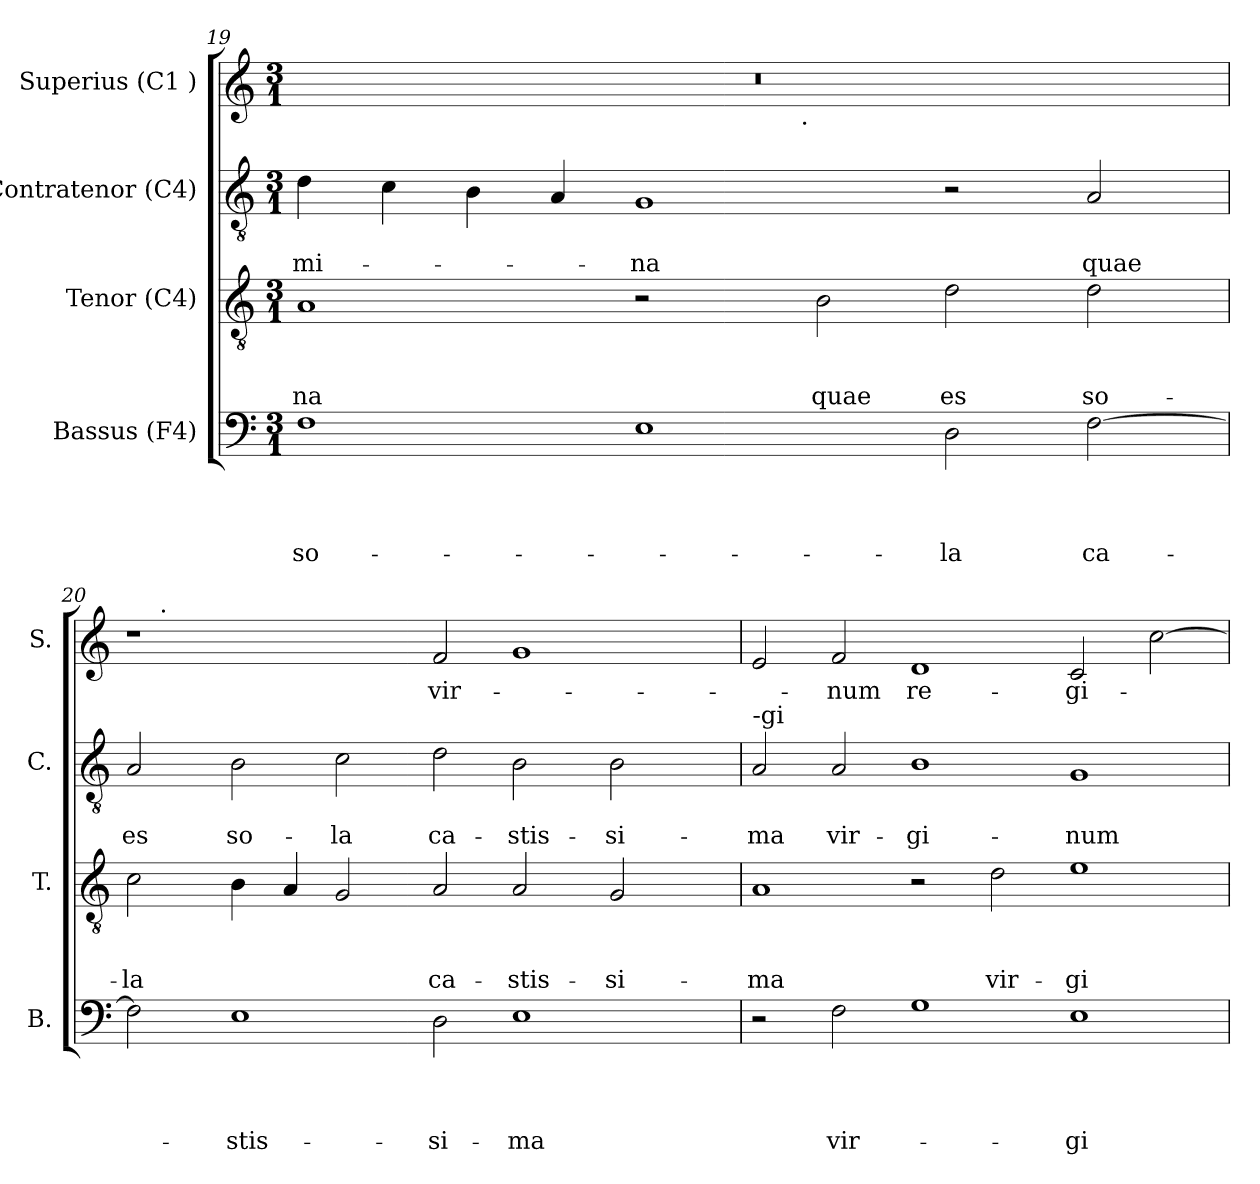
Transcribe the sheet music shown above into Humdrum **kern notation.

**kern	**text	**text	**text	**text	**kern	**text	**text	**text	**kern	**text	**text	**kern	**text
*part4	*part4	*part4	*part4	*part4	*part3	*part3	*part3	*part3	*part2	*part2	*part2	*part1	*part1
*staff4	*staff4	*staff4	*staff4	*staff4	*staff3	*staff3	*staff3	*staff3	*staff2	*staff2	*staff2	*staff1	*staff1
*I"Bassus (F4)	*	*	*	*	*I"Tenor (C4)	*	*	*	*I"Contratenor (C4)	*	*	*I"Superius (C1 )	*
*I'B.	*	*	*	*	*I'T.	*	*	*	*I'C.	*	*	*I'S.	*
*clefF4	*	*	*	*	*clefGv2	*	*	*	*clefGv2	*	*	*clefG2	*
*k[]	*	*	*	*	*k[]	*	*	*	*k[]	*	*	*k[]	*
*C:	*	*	*	*	*C:	*	*	*	*C:	*	*	*C:	*
*M3/1	*	*	*	*	*M3/1	*	*	*	*M3/1	*	*	*M3/1	*
=19	=19	=19	=19	=19	=19	=19	=19	=19	=19	=19	=19	=19	=19
!	!	!	!	!LO:LY:b	!	!	!	!LO:LY:b	!	!	!LO:LY:b	!	!
*	*	*	*	*	*	*	*	*	*	*	*	*^	*
1F	.	.	.	so-	1A	.	.	-na	4d\	.	-mi-	0.r	1ryy	.
.	.	.	.	.	.	.	.	.	4c\	.	.	.	.	.
.	.	.	.	.	.	.	.	.	4B\	.	.	.	.	.
.	.	.	.	.	.	.	.	.	4A/	.	.	.	.	.
!	!	!	!	!	!	!	!	!	!	!	!LO:LY:b	!	!	!
1E	.	.	.	.	2r	.	.	.	1G	.	-na	.	4ryy	.
.	.	.	.	.	.	.	.	.	.	.	.	.	8...ryy	.
!	!	!	!	!	!	!	!	!	!	!	!	!	!LO:TX:b:t=.	!
.	.	.	.	.	.	.	.	.	.	.	.	.	1ryy	.
!	!	!	!	!	!	!	!	!LO:LY:b	!	!	!	!	!	!
.	.	.	.	.	2B\	.	.	quae	.	.	.	.	.	.
!	!	!	!	!LO:LY:b	!	!	!	!LO:LY:b	!	!	!	!	!	!
2D\	.	.	.	-la	2d\	.	.	es	2r	.	.	.	.	.
.	.	.	.	.	.	.	.	.	.	.	.	.	2ryy	.
!	!	!	!	!LO:LY:b	!	!	!	!LO:LY:b	!	!	!LO:LY:b	!	!	!
[>2F\	.	.	.	ca-	2d\	.	.	so-	2A/	.	quae	.	.	.
.	.	.	.	.	.	.	.	.	.	.	.	.	64ryy	.
=20	=20	=20	=20	=20	=20	=20	=20	=20	=20	=20	=20	=20	=20	=20
!	!	!	!	!	!	!	!	!LO:LY:b	!	!	!LO:LY:b	!	!	!
2F\]	.	.	.	.	2c\	.	.	-la	2A/	.	es	1r	16ryy	.
.	.	.	.	.	.	.	.	.	.	.	.	.	64ryy	.
!	!	!	!	!	!	!	!	!	!	!	!	!	!LO:TX:a:t=.	!
.	.	.	.	.	.	.	.	.	.	.	.	.	1ryy	.
!	!	!	!	!LO:LY:b	!	!	!	!	!	!	!LO:LY:b	!	!	!
1E	.	.	.	-stis-	4B\	.	.	.	2B\	.	so-	.	.	.
.	.	.	.	.	4A/	.	.	.	.	.	.	.	.	.
!	!	!	!	!	!	!	!	!	!	!	!LO:LY:b	!	!	!
.	.	.	.	.	2G/	.	.	.	2c\	.	-la	2ryy	.	.
.	.	.	.	.	.	.	.	.	.	.	.	.	1ryy	.
!	!	!	!	!LO:LY:b	!	!	!	!LO:LY:b	!	!	!LO:LY:b	!	!	!LO:LY:b
2D\	.	.	.	-si-	2A/	.	.	ca-	2d\	.	ca-	2f/	.	vir-
!	!	!	!	!LO:LY:b	!	!	!	!LO:LY:b	!	!	!LO:LY:b	!	!	!
1E	.	.	.	-ma	2A/	.	.	-stis-	2B\	.	-stis-	1g	.	.
.	.	.	.	.	.	.	.	.	.	.	.	.	2ryy	.
!	!	!	!	!	!	!	!	!LO:LY:b	!	!	!LO:LY:b	!	!	!
.	.	.	.	.	2G/	.	.	-si-	2B\	.	-si-	.	.	.
.	.	.	.	.	.	.	.	.	.	.	.	.	4ryy	.
.	.	.	.	.	.	.	.	.	.	.	.	.	8ryy	.
.	.	.	.	.	.	.	.	.	.	.	.	.	32.ryy	.
!!LO:PB:g=z
=21	=21	=21	=21	=21	=21	=21	=21	=21	=21	=21	=21	=21	=21	=21
!	!	!	!	!	!	!	!	!	!LO:TX:a:t=-gi	!	!	!	!	!
!	!	!	!	!	!	!	!	!LO:LY:b	!	!	!LO:LY:b	!	!	!
*	*	*	*	*	*	*	*	*	*	*	*	*v	*v	*
2r	.	.	.	.	1A	.	.	-ma	2A/	.	-ma	2e/	.
!	!	!	!	!LO:LY:b	!	!	!	!	!	!	!LO:LY:b	!	!LO:LY:b
2F\	.	.	.	vir-	.	.	.	.	2A/	.	vir-	2f/	-num
!	!	!	!	!	!	!	!	!	!	!	!LO:LY:b	!	!LO:LY:b
1G	.	.	.	.	2r	.	.	.	1B	.	-gi-	1d	re-
!	!	!	!	!	!	!	!	!LO:LY:b	!	!	!	!	!
.	.	.	.	.	2d\	.	.	vir-	.	.	.	.	.
!	!	!	!	!LO:LY:b	!	!	!	!LO:LY:b	!	!	!LO:LY:b	!	!LO:LY:b
1E	.	.	.	-gi-	1e	.	.	-gi-	1G	.	-num	2c/	-gi-
.	.	.	.	.	.	.	.	.	.	.	.	[>2cc\	.
=	=	=	=	=	=	=	=	=	=	=	=	=	=
*-	*-	*-	*-	*-	*-	*-	*-	*-	*-	*-	*-	*-	*-
